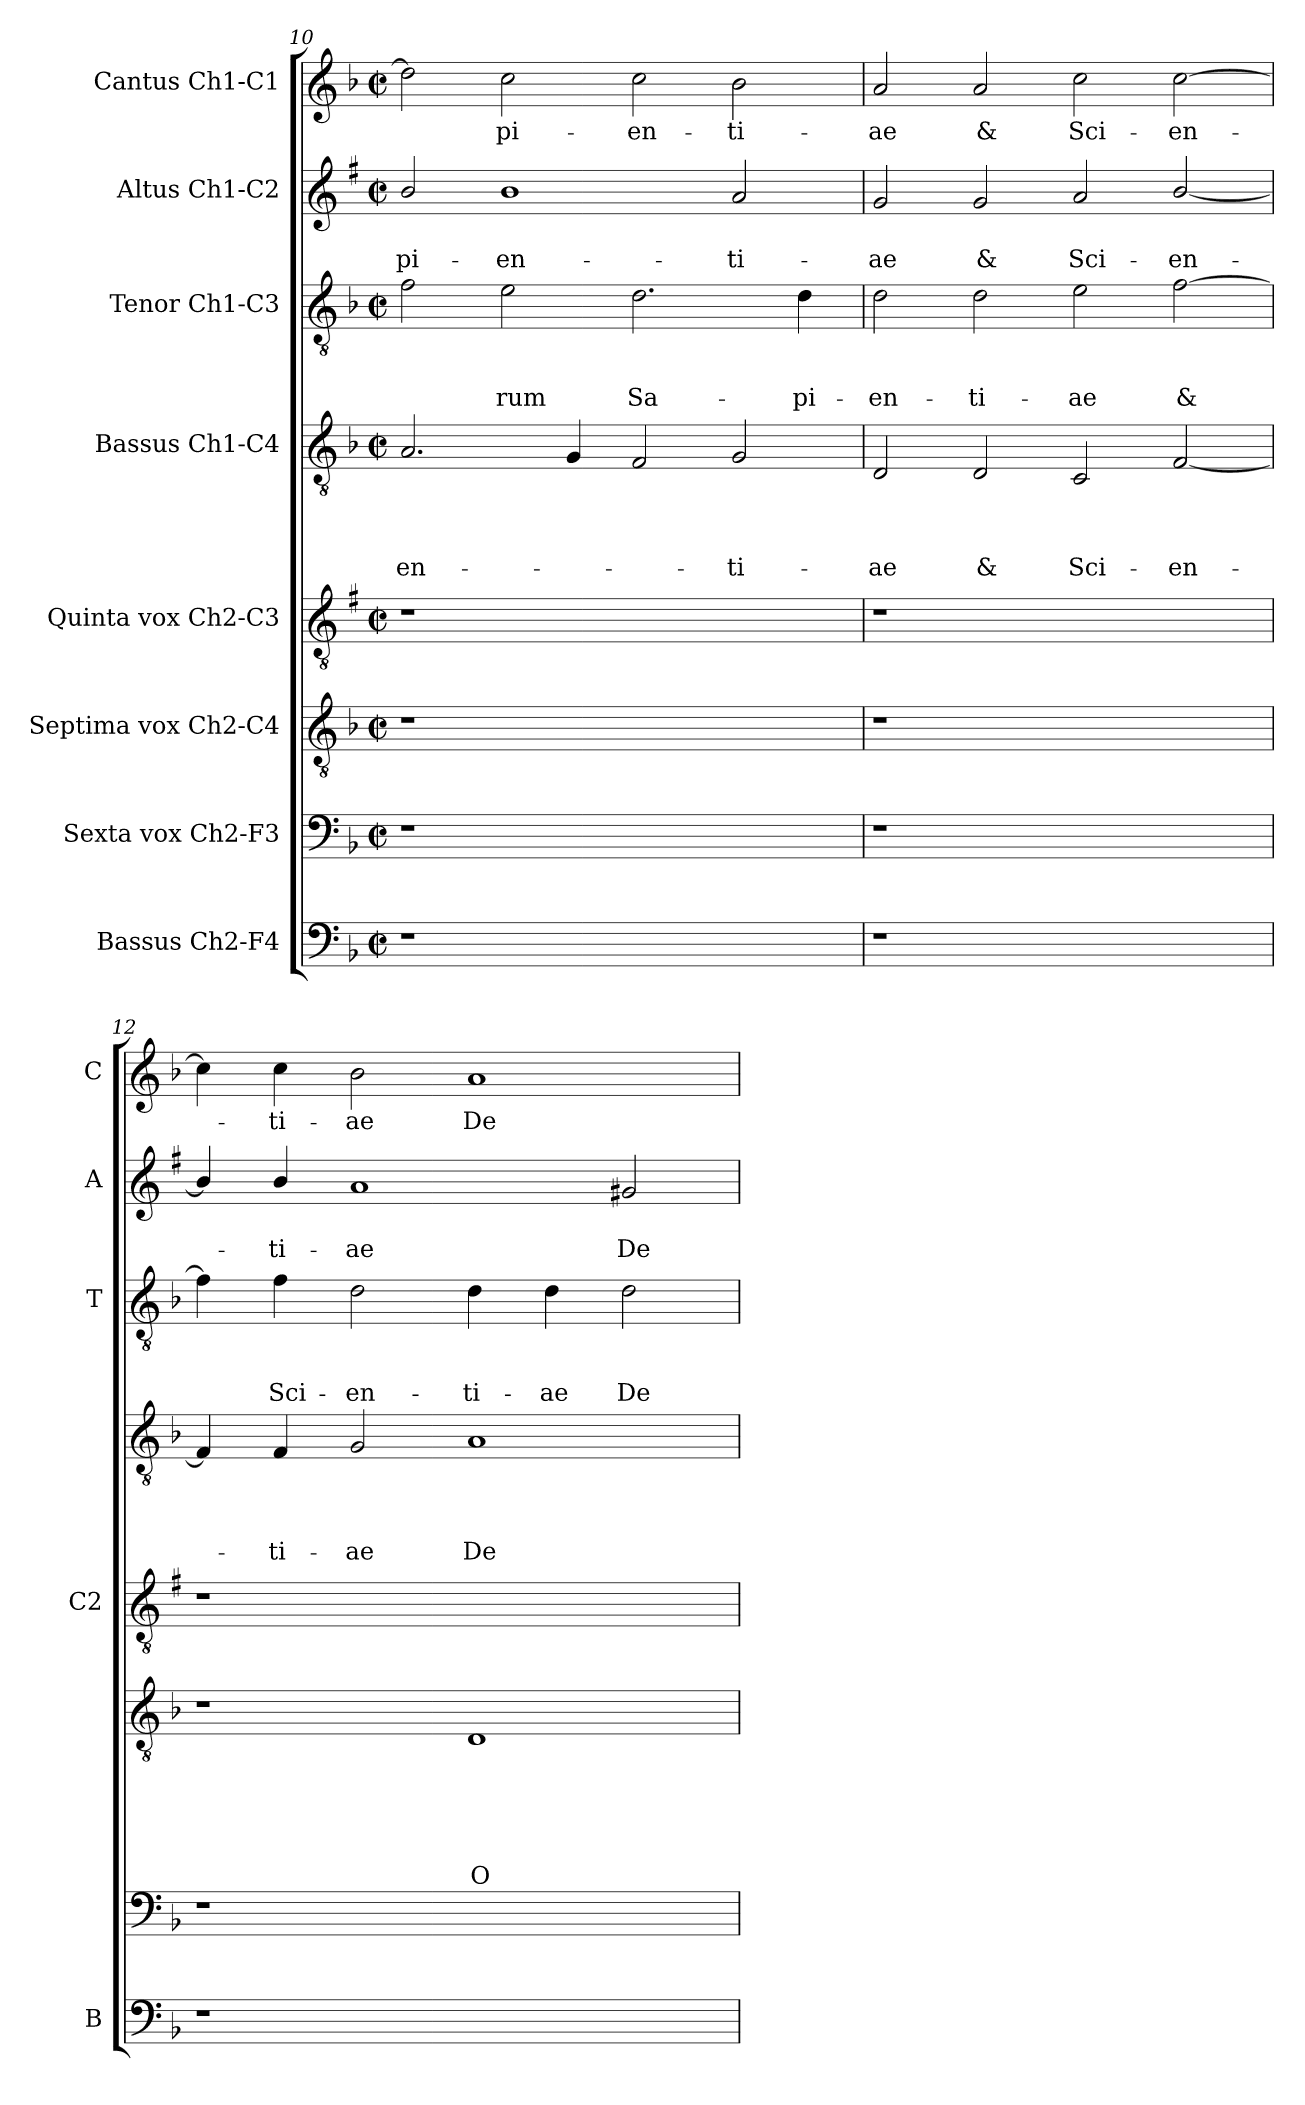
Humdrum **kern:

**kern	**kern	**kern	**text	**text	**text	**text	**text	**text	**kern	**kern	**text	**text	**text	**text	**kern	**text	**text	**text	**kern	**text	**text	**kern	**text
*part8	*part7	*part6	*part6	*part6	*part6	*part6	*part6	*part6	*part5	*part4	*part4	*part4	*part4	*part4	*part3	*part3	*part3	*part3	*part2	*part2	*part2	*part1	*part1
*staff8	*staff7	*staff6	*staff6	*staff6	*staff6	*staff6	*staff6	*staff6	*staff5	*staff4	*staff4	*staff4	*staff4	*staff4	*staff3	*staff3	*staff3	*staff3	*staff2	*staff2	*staff2	*staff1	*staff1
*I"Bassus Ch2-F4	*I"Sexta vox Ch2-F3	*I"Septima vox Ch2-C4	*	*	*	*	*	*	*I"Quinta vox Ch2-C3	*I"Bassus Ch1-C4	*	*	*	*	*I"Tenor Ch1-C3	*	*	*	*I"Altus Ch1-C2	*	*	*I"Cantus Ch1-C1	*
*I'B	*	*	*	*	*	*	*	*	*I'C2	*	*	*	*	*	*I'T	*	*	*	*I'A	*	*	*I'C	*
*clefF4	*clefF4	*clefGv2	*	*	*	*	*	*	*clefGv2	*clefGv2	*	*	*	*	*clefGv2	*	*	*	*clefG2	*	*	*clefG2	*
*	*	*	*	*	*	*	*	*	*ITrd1c2	*	*	*	*	*	*	*	*	*	*ITrd1c2	*	*	*	*
*k[b-]	*k[b-]	*k[b-]	*	*	*	*	*	*	*k[b-]	*k[b-]	*	*	*	*	*k[b-]	*	*	*	*k[b-]	*	*	*k[b-]	*
*F:	*F:	*F:	*	*	*	*	*	*	*F:	*F:	*	*	*	*	*F:	*	*	*	*F:	*	*	*F:	*
*M2/2	*M2/2	*M2/2	*	*	*	*	*	*	*M2/2	*M2/2	*	*	*	*	*M2/2	*	*	*	*M2/2	*	*	*M2/2	*
*met(c|)	*met(c|)	*met(c|)	*	*	*	*	*	*	*met(c|)	*met(c|)	*	*	*	*	*met(c|)	*	*	*	*met(c|)	*	*	*met(c|)	*
=10	=10	=10	=10	=10	=10	=10	=10	=10	=10	=10	=10	=10	=10	=10	=10	=10	=10	=10	=10	=10	=10	=10	=10
!	!	!	!	!	!	!	!	!	!	!	!	!	!	!LO:LY:b	!	!	!	!	!	!	!LO:LY:b	!	!
1r	1r	1r	.	.	.	.	.	.	1r	2.A/	.	.	.	-en-	2f\	.	.	.	2a/	.	-pi-	2dd\]	.
!	!	!	!	!	!	!	!	!	!	!	!	!	!	!	!	!	!	!LO:LY:b	!	!	!LO:LY:b	!	!LO:LY:b
.	.	.	.	.	.	.	.	.	.	.	.	.	.	.	2e\	.	.	-rum	1a	.	-en-	2cc\	-pi-
.	.	.	.	.	.	.	.	.	.	4G/	.	.	.	.	.	.	.	.	.	.	.	.	.
!	!	!	!	!	!	!	!	!	!	!	!	!	!	!	!	!	!	!LO:LY:b	!	!	!	!	!LO:LY:b
1ryy	1ryy	1ryy	.	.	.	.	.	.	1ryy	2F/	.	.	.	.	2.d\	.	.	Sa-	.	.	.	2cc\	-en-
!	!	!	!	!	!	!	!	!	!	!	!	!	!	!LO:LY:b	!	!	!	!	!	!	!LO:LY:b	!	!LO:LY:b
.	.	.	.	.	.	.	.	.	.	2G/	.	.	.	-ti-	.	.	.	.	2g/	.	-ti-	2b-\	-ti-
!	!	!	!	!	!	!	!	!	!	!	!	!	!	!	!	!	!	!LO:LY:b	!	!	!	!	!
.	.	.	.	.	.	.	.	.	.	.	.	.	.	.	4d\	.	.	-pi-	.	.	.	.	.
=11	=11	=11	=11	=11	=11	=11	=11	=11	=11	=11	=11	=11	=11	=11	=11	=11	=11	=11	=11	=11	=11	=11	=11
!	!	!	!	!	!	!	!	!	!	!	!	!	!	!LO:LY:b	!	!	!	!LO:LY:b	!	!	!LO:LY:b	!	!LO:LY:b
1r	1r	1r	.	.	.	.	.	.	1r	2D/	.	.	.	-ae	2d\	.	.	-en-	2f/	.	-ae	2a/	-ae
!	!	!	!	!	!	!	!	!	!	!	!	!	!	!LO:LY:b	!	!	!	!LO:LY:b	!	!	!LO:LY:b	!	!LO:LY:b
.	.	.	.	.	.	.	.	.	.	2D/	.	.	.	&	2d\	.	.	-ti-	2f/	.	&	2a/	&
!	!	!	!	!	!	!	!	!	!	!	!	!	!	!LO:LY:b	!	!	!	!LO:LY:b	!	!	!LO:LY:b	!	!LO:LY:b
1ryy	1ryy	1ryy	.	.	.	.	.	.	1ryy	2C/	.	.	.	Sci-	2e\	.	.	-ae	2g/	.	Sci-	2cc\	Sci-
!	!	!	!	!	!	!	!	!	!	!	!	!	!	!LO:LY:b	!	!	!	!LO:LY:b	!	!	!LO:LY:b	!	!LO:LY:b
.	.	.	.	.	.	.	.	.	.	[2F/	.	.	.	-en-	[2f\	.	.	&	[2a/	.	-en-	[2cc\	-en-
=12	=12	=12	=12	=12	=12	=12	=12	=12	=12	=12	=12	=12	=12	=12	=12	=12	=12	=12	=12	=12	=12	=12	=12
1r	1r	1r	.	.	.	.	.	.	1r	4F/]	.	.	.	.	4f\]	.	.	.	4a/]	.	.	4cc\]	.
!	!	!	!	!	!	!	!	!	!	!	!	!	!	!LO:LY:b	!	!	!	!LO:LY:b	!	!	!LO:LY:b	!	!LO:LY:b
.	.	.	.	.	.	.	.	.	.	4F/	.	.	.	-ti-	4f\	.	.	Sci-	4a/	.	-ti-	4cc\	-ti-
!	!	!	!	!	!	!	!	!	!	!	!	!	!	!LO:LY:b	!	!	!	!LO:LY:b	!	!	!LO:LY:b	!	!LO:LY:b
.	.	.	.	.	.	.	.	.	.	2G/	.	.	.	-ae	2d\	.	.	-en-	1g	.	-ae	2b-\	-ae
!	!	!	!	!	!	!	!	!LO:LY:b	!	!	!	!	!	!LO:LY:b	!	!	!	!LO:LY:b	!	!	!	!	!LO:LY:b
1ryy	1ryy	1D	.	.	.	.	.	O	1ryy	1A	.	.	.	De-	4d\	.	.	-ti-	.	.	.	1a	De-
!	!	!	!	!	!	!	!	!	!	!	!	!	!	!	!	!	!	!LO:LY:b	!	!	!	!	!
.	.	.	.	.	.	.	.	.	.	.	.	.	.	.	4d\	.	.	-ae	.	.	.	.	.
!	!	!	!	!	!	!	!	!	!	!	!	!	!	!	!	!	!	!LO:LY:b	!	!	!LO:LY:b	!	!
.	.	.	.	.	.	.	.	.	.	.	.	.	.	.	2d\	.	.	De-	2f#X/	.	De-	.	.
=	=	=	=	=	=	=	=	=	=	=	=	=	=	=	=	=	=	=	=	=	=	=	=
*-	*-	*-	*-	*-	*-	*-	*-	*-	*-	*-	*-	*-	*-	*-	*-	*-	*-	*-	*-	*-	*-	*-	*-
